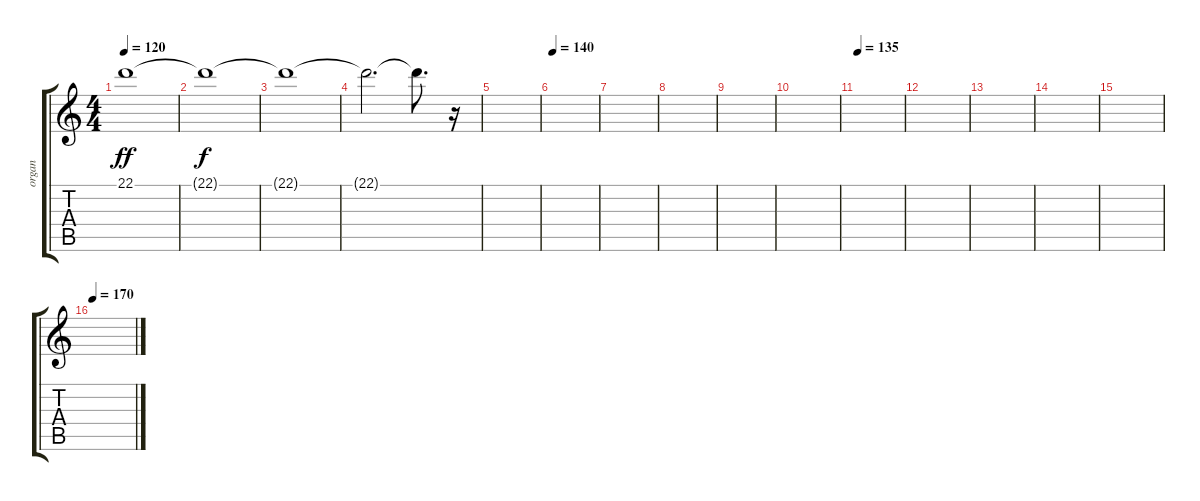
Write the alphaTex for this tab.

\track ("organ" "organ") {instrument rockorgan}
\staff {score tabs}
\tuning (E4 B3 G3 D3 A2 E2) {hide}
\ts (4 4)
\tempo 120
\tempo 155
\tempo 120
\clef g2
\ks c
22.1.1{dy ff instrument rockorgan} |
22.1{t}.1{dy f} |
22.1{t}.1 |
22.1{t}.2{d} 22.1{t}.8{d} r.16 |
|
\tempo 140
|
|
|
|
|
\tempo 135
|
|
|
|
|
\tempo 170
